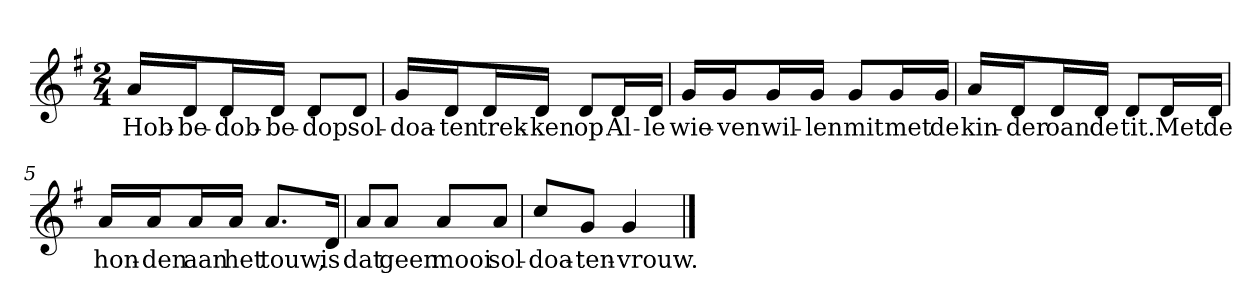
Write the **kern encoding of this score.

**kern	**text
*part1	*part1
*staff1	*staff1
*clefG2	*
*k[f#]	*
*G:	*
*M2/4	*
*MM120	*
=1	=1
16a/LL	Hob-
16d/J	-be-
16d/L	-dob-
16d/JJ	-be-
8d/L	-dop
8d/J	sol-
=2	=2
16g/LL	-doa-
16d/J	-ten
16d/L	trek-
16d/JJ	-ken
8d/L	op
16d/L	Al-
16d/JJ	-le
=3	=3
16g/LL	wie-
16g/J	-ven
16g/L	wil-
16g/JJ	-len
8g/L	mit
16g/L	met
16g/JJ	de
=4	=4
16a/LL	kin-
16d/J	-der
16d/L	oan
16d/JJ	de
8d/L	tit.
16d/L	Met
16d/JJ	de
=5	=5
16a/LL	hon-
16a/J	-den
16a/L	aan
16a/JJ	het
8.a/L	touw,
16d/Jk	is
=6	=6
8a/L	dat
8a/J	geen
8a/L	mooi
8a/J	sol-
=7	=7
8cc/L	-doa-
8g/J	-ten-
4g	-vrouw.
==	==
*-	*-
